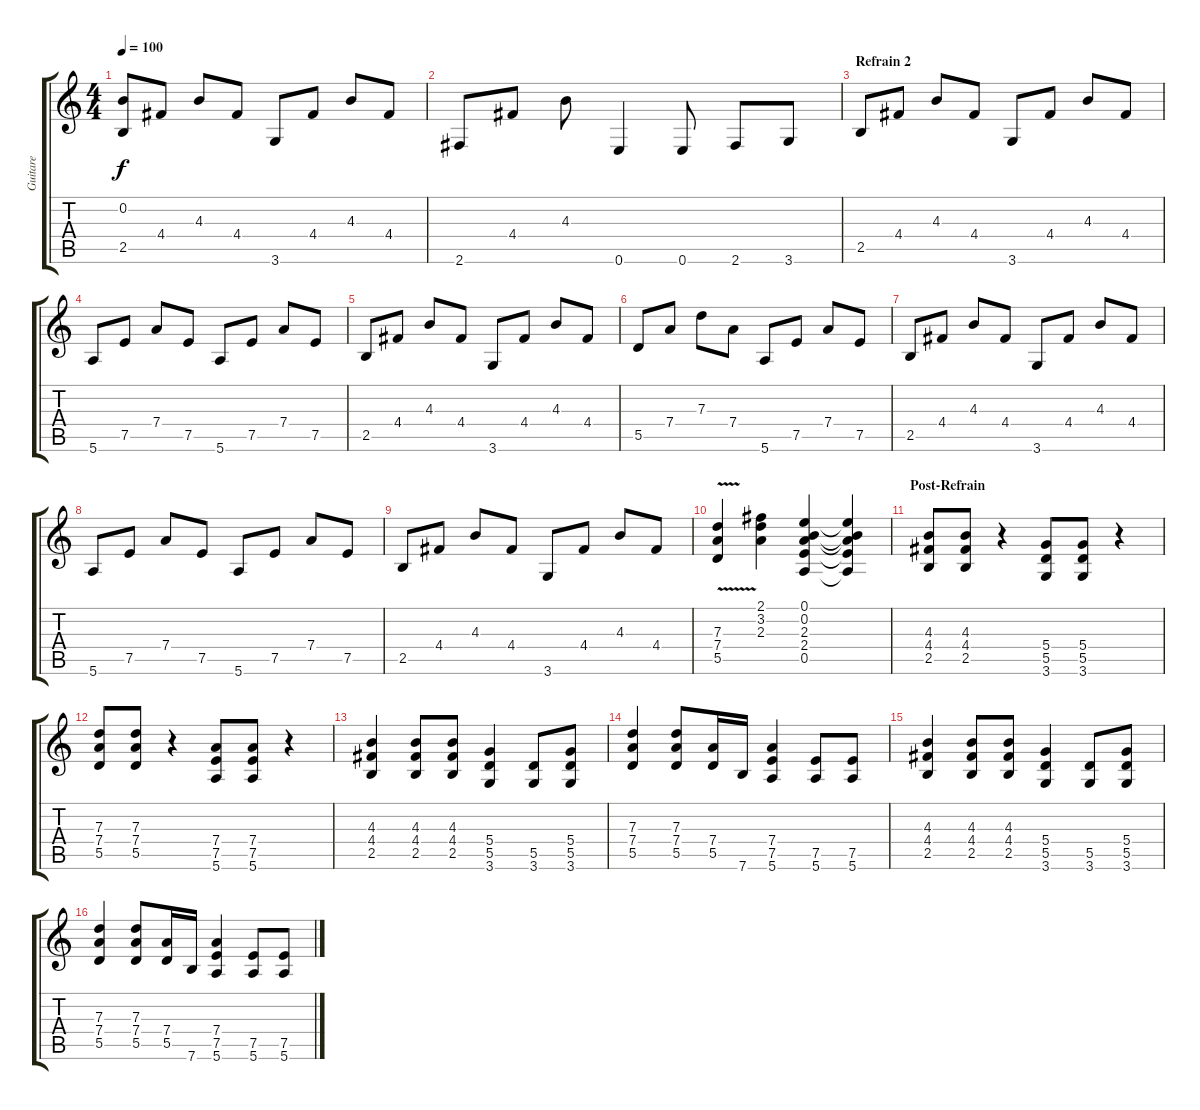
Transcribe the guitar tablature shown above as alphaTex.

\track ("Guitare" "Guitare") {instrument electricguitarclean}
\staff {score tabs}
\tuning (E4 B3 G3 D3 A2 E2) {hide}
\ts (4 4)
\tempo 100
\clef g2
\ks c
(0.2 2.5).8{dy f} 4.4.8 4.3.8 4.4.8 3.6.8 4.4.8 4.3.8 4.4.8 |
2.6.8 4.4.8 4.3.8 0.6.4 0.6.8 2.6.8 3.6.8 |
\section ("" "Refrain 2")
2.5.8 4.4.8 4.3.8 4.4.8 3.6.8 4.4.8 4.3.8 4.4.8 |
5.6.8 7.5.8 7.4.8 7.5.8 5.6.8 7.5.8 7.4.8 7.5.8 |
2.5.8 4.4.8 4.3.8 4.4.8 3.6.8 4.4.8 4.3.8 4.4.8 |
5.5.8 7.4.8 7.3.8 7.4.8 5.6.8 7.5.8 7.4.8 7.5.8 |
2.5.8 4.4.8 4.3.8 4.4.8 3.6.8 4.4.8 4.3.8 4.4.8 |
5.6.8 7.5.8 7.4.8 7.5.8 5.6.8 7.5.8 7.4.8 7.5.8 |
2.5.8 4.4.8 4.3.8 4.4.8 3.6.8 4.4.8 4.3.8 4.4.8 |
(7.3 7.4 5.5{v}).4 (2.1 3.2 2.3).4 (0.1 0.2 2.3 2.4 0.5).4 (0.1{t} 0.2{t} 2.3{t} 2.4{t} 0.5{t}).4 |
\section ("" "Post-Refrain")
(4.3 4.4 2.5).8{instrument overdrivenguitar} (4.3 4.4 2.5).8 r.4 (5.4 5.5 3.6).8 (5.4 5.5 3.6).8 r.4 |
(7.3 7.4 5.5).8 (7.3 7.4 5.5).8 r.4 (7.4 7.5 5.6).8 (7.4 7.5 5.6).8 r.4 |
(4.3 4.4 2.5).4 (4.3 4.4 2.5).8 (4.3 4.4 2.5).8 (5.4 5.5 3.6).4 (5.5 3.6).8 (5.4 5.5 3.6).8 |
(7.3 7.4 5.5).4 (7.3 7.4 5.5).8 (7.4 5.5).16 7.6.16 (7.4 7.5 5.6).4 (7.5 5.6).8 (7.5 5.6).8 |
(4.3 4.4 2.5).4 (4.3 4.4 2.5).8 (4.3 4.4 2.5).8 (5.4 5.5 3.6).4 (5.5 3.6).8 (5.4 5.5 3.6).8 |
(7.3 7.4 5.5).4 (7.3 7.4 5.5).8 (7.4 5.5).16 7.6.16 (7.4 7.5 5.6).4 (7.5 5.6).8 (7.5 5.6).8
